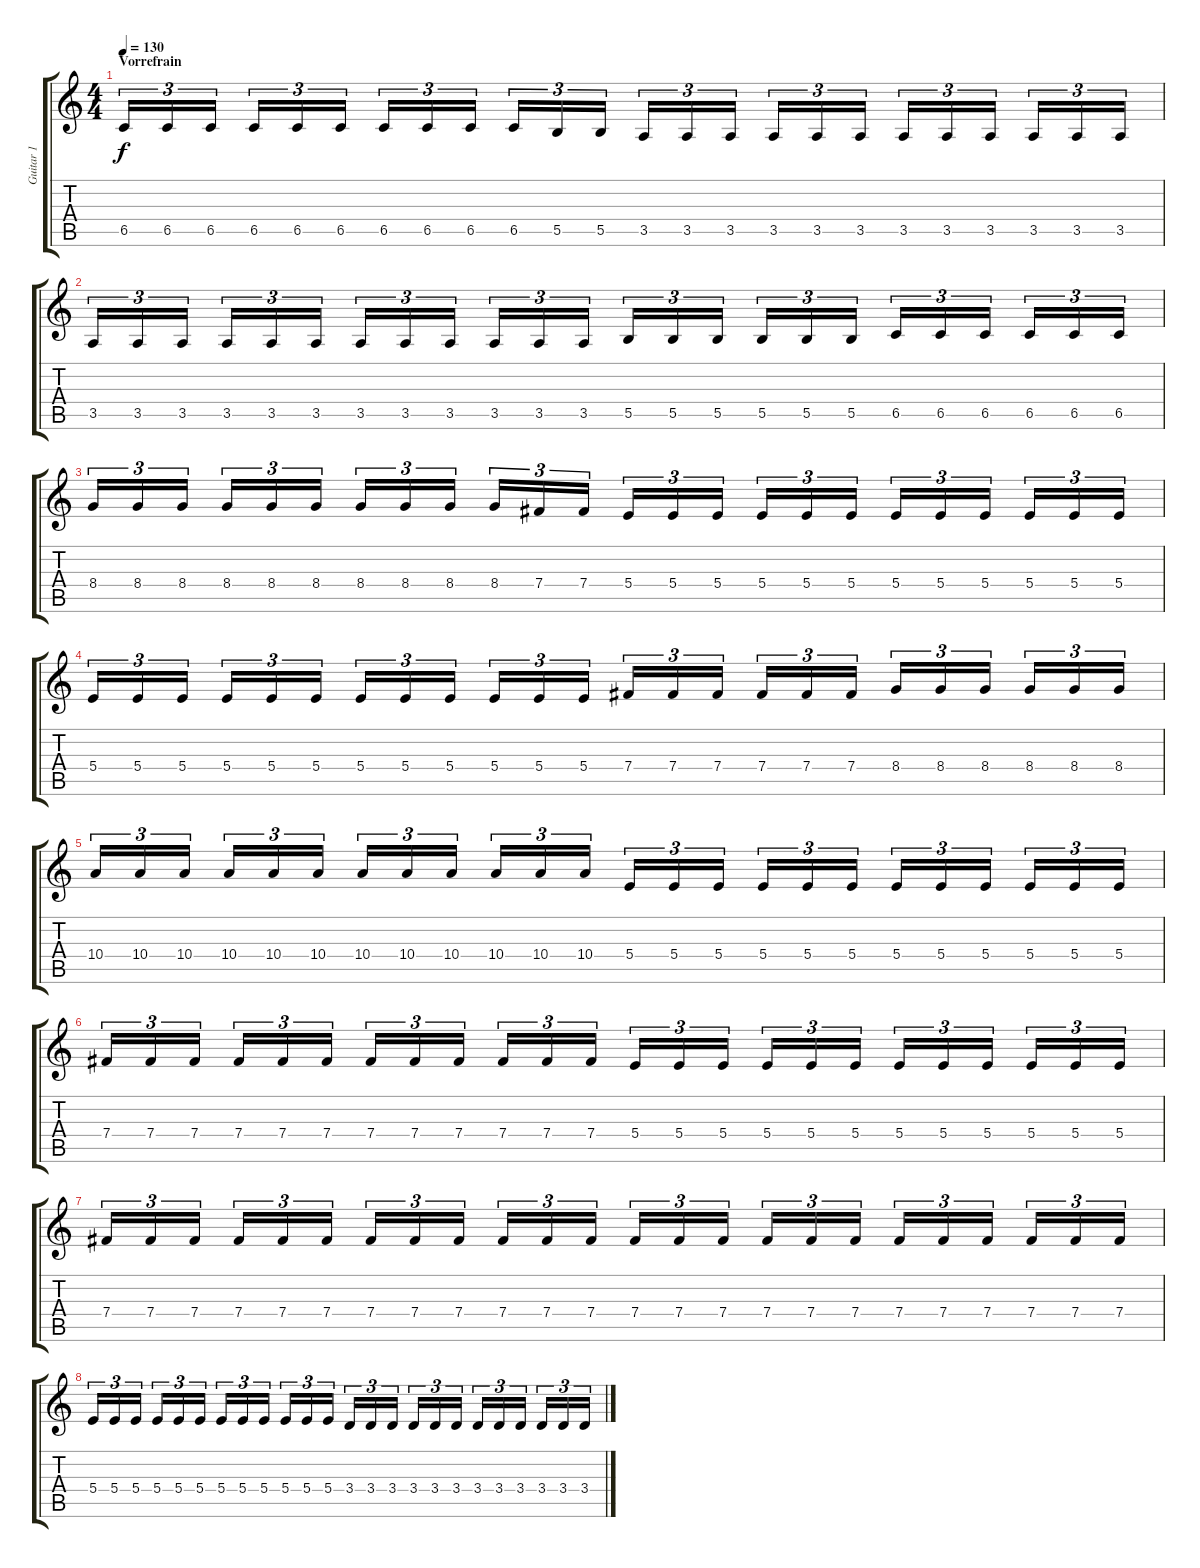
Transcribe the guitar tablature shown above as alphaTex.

\track ("Guitar 1" "Guitar 1") {instrument distortionguitar}
\staff {score tabs}
\tuning (Db4 Ab3 E3 B2 Gb2 B1) {hide}
\ts (4 4)
\section ("" "Vorrefrain")
\tempo 130
\clef g2
\ks c
6.5.16{tu (3 2) dy f} 6.5.16{tu (3 2)} 6.5.16{tu (3 2) beam splitsecondary} 6.5.16{tu (3 2)} 6.5.16{tu (3 2)} 6.5.16{tu (3 2)} 6.5.16{tu (3 2)} 6.5.16{tu (3 2)} 6.5.16{tu (3 2) beam splitsecondary} 6.5.16{tu (3 2)} 5.5.16{tu (3 2)} 5.5.16{tu (3 2)} 3.5.16{tu (3 2)} 3.5.16{tu (3 2)} 3.5.16{tu (3 2) beam splitsecondary} 3.5.16{tu (3 2)} 3.5.16{tu (3 2)} 3.5.16{tu (3 2)} 3.5.16{tu (3 2)} 3.5.16{tu (3 2)} 3.5.16{tu (3 2) beam splitsecondary} 3.5.16{tu (3 2)} 3.5.16{tu (3 2)} 3.5.16{tu (3 2)} |
3.5.16{tu (3 2)} 3.5.16{tu (3 2)} 3.5.16{tu (3 2) beam splitsecondary} 3.5.16{tu (3 2)} 3.5.16{tu (3 2)} 3.5.16{tu (3 2)} 3.5.16{tu (3 2)} 3.5.16{tu (3 2)} 3.5.16{tu (3 2) beam splitsecondary} 3.5.16{tu (3 2)} 3.5.16{tu (3 2)} 3.5.16{tu (3 2)} 5.5.16{tu (3 2)} 5.5.16{tu (3 2)} 5.5.16{tu (3 2) beam splitsecondary} 5.5.16{tu (3 2)} 5.5.16{tu (3 2)} 5.5.16{tu (3 2)} 6.5.16{tu (3 2)} 6.5.16{tu (3 2)} 6.5.16{tu (3 2) beam splitsecondary} 6.5.16{tu (3 2)} 6.5.16{tu (3 2)} 6.5.16{tu (3 2)} |
8.4.16{tu (3 2)} 8.4.16{tu (3 2)} 8.4.16{tu (3 2) beam splitsecondary} 8.4.16{tu (3 2)} 8.4.16{tu (3 2)} 8.4.16{tu (3 2)} 8.4.16{tu (3 2)} 8.4.16{tu (3 2)} 8.4.16{tu (3 2) beam splitsecondary} 8.4.16{tu (3 2)} 7.4.16{tu (3 2)} 7.4.16{tu (3 2)} 5.4.16{tu (3 2)} 5.4.16{tu (3 2)} 5.4.16{tu (3 2) beam splitsecondary} 5.4.16{tu (3 2)} 5.4.16{tu (3 2)} 5.4.16{tu (3 2)} 5.4.16{tu (3 2)} 5.4.16{tu (3 2)} 5.4.16{tu (3 2) beam splitsecondary} 5.4.16{tu (3 2)} 5.4.16{tu (3 2)} 5.4.16{tu (3 2)} |
5.4.16{tu (3 2)} 5.4.16{tu (3 2)} 5.4.16{tu (3 2) beam splitsecondary} 5.4.16{tu (3 2)} 5.4.16{tu (3 2)} 5.4.16{tu (3 2)} 5.4.16{tu (3 2)} 5.4.16{tu (3 2)} 5.4.16{tu (3 2) beam splitsecondary} 5.4.16{tu (3 2)} 5.4.16{tu (3 2)} 5.4.16{tu (3 2)} 7.4.16{tu (3 2)} 7.4.16{tu (3 2)} 7.4.16{tu (3 2) beam splitsecondary} 7.4.16{tu (3 2)} 7.4.16{tu (3 2)} 7.4.16{tu (3 2)} 8.4.16{tu (3 2)} 8.4.16{tu (3 2)} 8.4.16{tu (3 2) beam splitsecondary} 8.4.16{tu (3 2)} 8.4.16{tu (3 2)} 8.4.16{tu (3 2)} |
10.4.16{tu (3 2)} 10.4.16{tu (3 2)} 10.4.16{tu (3 2) beam splitsecondary} 10.4.16{tu (3 2)} 10.4.16{tu (3 2)} 10.4.16{tu (3 2)} 10.4.16{tu (3 2)} 10.4.16{tu (3 2)} 10.4.16{tu (3 2) beam splitsecondary} 10.4.16{tu (3 2)} 10.4.16{tu (3 2)} 10.4.16{tu (3 2)} 5.4.16{tu (3 2)} 5.4.16{tu (3 2)} 5.4.16{tu (3 2) beam splitsecondary} 5.4.16{tu (3 2)} 5.4.16{tu (3 2)} 5.4.16{tu (3 2)} 5.4.16{tu (3 2)} 5.4.16{tu (3 2)} 5.4.16{tu (3 2) beam splitsecondary} 5.4.16{tu (3 2)} 5.4.16{tu (3 2)} 5.4.16{tu (3 2)} |
7.4.16{tu (3 2)} 7.4.16{tu (3 2)} 7.4.16{tu (3 2) beam splitsecondary} 7.4.16{tu (3 2)} 7.4.16{tu (3 2)} 7.4.16{tu (3 2)} 7.4.16{tu (3 2)} 7.4.16{tu (3 2)} 7.4.16{tu (3 2) beam splitsecondary} 7.4.16{tu (3 2)} 7.4.16{tu (3 2)} 7.4.16{tu (3 2)} 5.4.16{tu (3 2)} 5.4.16{tu (3 2)} 5.4.16{tu (3 2) beam splitsecondary} 5.4.16{tu (3 2)} 5.4.16{tu (3 2)} 5.4.16{tu (3 2)} 5.4.16{tu (3 2)} 5.4.16{tu (3 2)} 5.4.16{tu (3 2) beam splitsecondary} 5.4.16{tu (3 2)} 5.4.16{tu (3 2)} 5.4.16{tu (3 2)} |
7.4.16{tu (3 2)} 7.4.16{tu (3 2)} 7.4.16{tu (3 2) beam splitsecondary} 7.4.16{tu (3 2)} 7.4.16{tu (3 2)} 7.4.16{tu (3 2)} 7.4.16{tu (3 2)} 7.4.16{tu (3 2)} 7.4.16{tu (3 2) beam splitsecondary} 7.4.16{tu (3 2)} 7.4.16{tu (3 2)} 7.4.16{tu (3 2)} 7.4.16{tu (3 2)} 7.4.16{tu (3 2)} 7.4.16{tu (3 2) beam splitsecondary} 7.4.16{tu (3 2)} 7.4.16{tu (3 2)} 7.4.16{tu (3 2)} 7.4.16{tu (3 2)} 7.4.16{tu (3 2)} 7.4.16{tu (3 2) beam splitsecondary} 7.4.16{tu (3 2)} 7.4.16{tu (3 2)} 7.4.16{tu (3 2)} |
5.4.16{tu (3 2)} 5.4.16{tu (3 2)} 5.4.16{tu (3 2) beam splitsecondary} 5.4.16{tu (3 2)} 5.4.16{tu (3 2)} 5.4.16{tu (3 2)} 5.4.16{tu (3 2)} 5.4.16{tu (3 2)} 5.4.16{tu (3 2) beam splitsecondary} 5.4.16{tu (3 2)} 5.4.16{tu (3 2)} 5.4.16{tu (3 2)} 3.4.16{tu (3 2)} 3.4.16{tu (3 2)} 3.4.16{tu (3 2) beam splitsecondary} 3.4.16{tu (3 2)} 3.4.16{tu (3 2)} 3.4.16{tu (3 2)} 3.4.16{tu (3 2)} 3.4.16{tu (3 2)} 3.4.16{tu (3 2) beam splitsecondary} 3.4.16{tu (3 2)} 3.4.16{tu (3 2)} 3.4.16{tu (3 2)}
